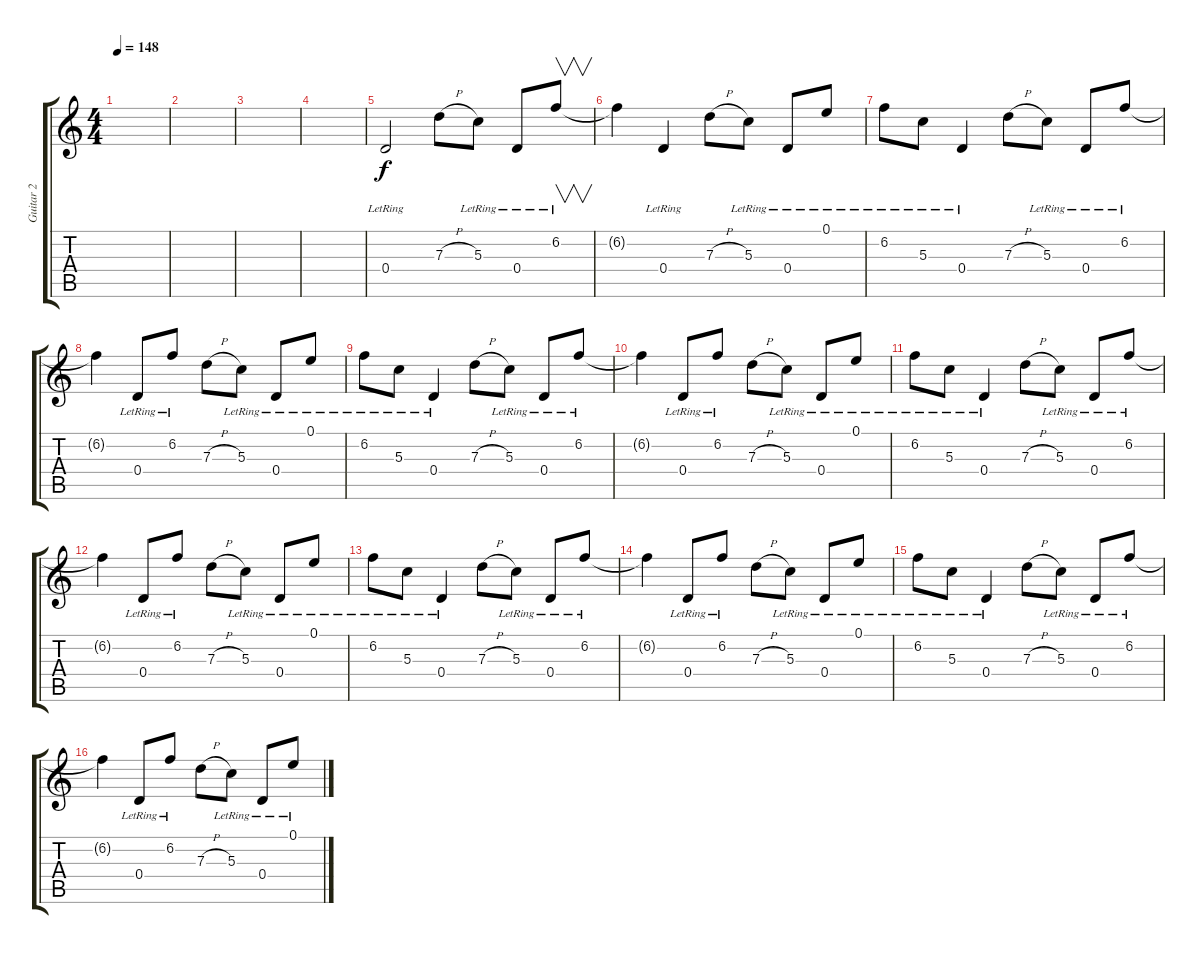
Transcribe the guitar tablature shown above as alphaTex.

\track ("Guitar 2" "Guitar 2") {instrument electricguitarclean}
\staff {score tabs}
\tuning (E4 B3 G3 D3 A2 D2) {hide}
\ts (4 4)
\tempo 148
\clef g2
\ks c
|
|
|
|
0.4{lr}.2 7.3{h}.8 5.3{lr}.8 0.4{lr}.8 6.2{lr}.8{v} |
6.2{t}.4 0.4{lr}.4 7.3{h}.8 5.3{lr}.8 0.4{lr}.8 0.1{lr}.8 |
6.2{lr}.8 5.3{lr}.8 0.4{lr}.4 7.3{h}.8 5.3{lr}.8 0.4{lr}.8 6.2{lr}.8 |
6.2{t}.4 0.4{lr}.8 6.2{lr}.8 7.3{h}.8 5.3{lr}.8 0.4{lr}.8 0.1{lr}.8 |
6.2{lr}.8 5.3{lr}.8 0.4{lr}.4 7.3{h}.8 5.3{lr}.8 0.4{lr}.8 6.2{lr}.8 |
6.2{t}.4 0.4{lr}.8 6.2{lr}.8 7.3{h}.8 5.3{lr}.8 0.4{lr}.8 0.1{lr}.8 |
6.2{lr}.8 5.3{lr}.8 0.4{lr}.4 7.3{h}.8 5.3{lr}.8 0.4{lr}.8 6.2{lr}.8 |
6.2{t}.4 0.4{lr}.8 6.2{lr}.8 7.3{h}.8 5.3{lr}.8 0.4{lr}.8 0.1{lr}.8 |
6.2{lr}.8 5.3{lr}.8 0.4{lr}.4 7.3{h}.8 5.3{lr}.8 0.4{lr}.8 6.2{lr}.8 |
6.2{t}.4 0.4{lr}.8 6.2{lr}.8 7.3{h}.8 5.3{lr}.8 0.4{lr}.8 0.1{lr}.8 |
6.2{lr}.8 5.3{lr}.8 0.4{lr}.4 7.3{h}.8 5.3{lr}.8 0.4{lr}.8 6.2{lr}.8 |
6.2{t}.4 0.4{lr}.8 6.2{lr}.8 7.3{h}.8 5.3{lr}.8 0.4{lr}.8 0.1{lr}.8
